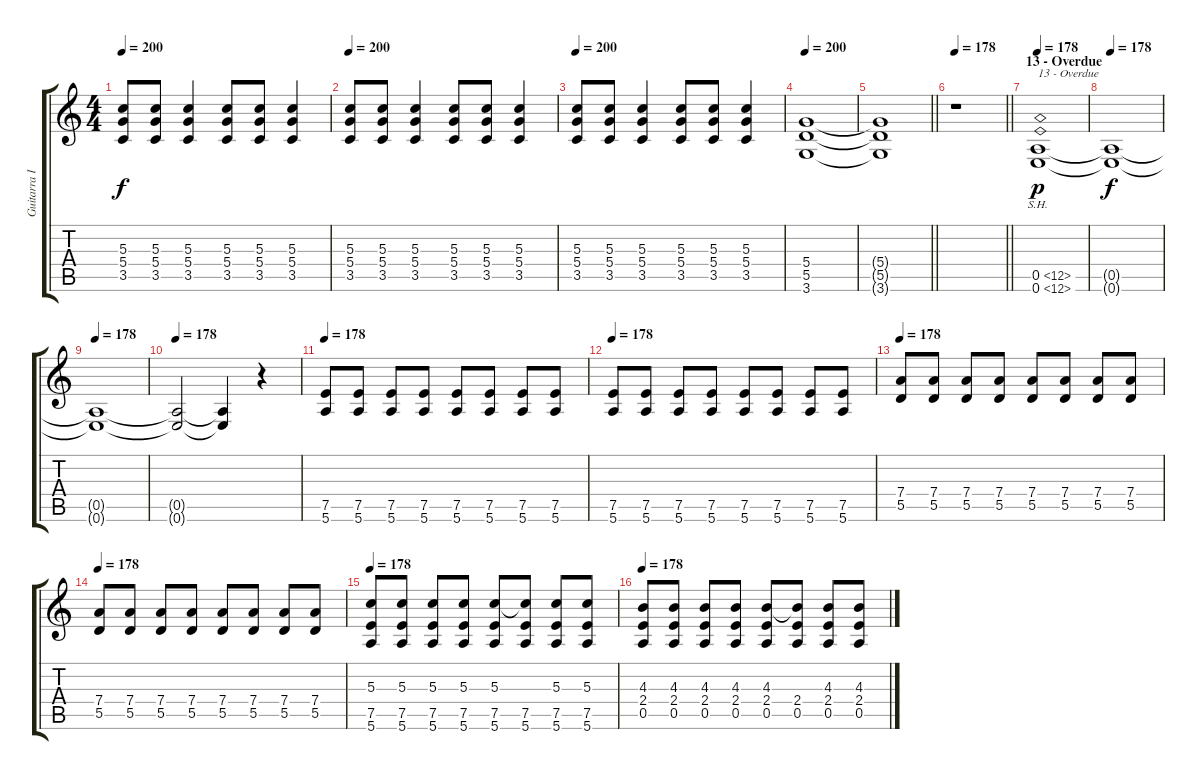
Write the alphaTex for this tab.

\track ("Guitarra I" "Guitarra I") {instrument overdrivenguitar}
\staff {score tabs}
\tuning (E4 B3 G3 D3 A2 E2) {hide}
\ts (4 4)
\tempo 200
\clef g2
\ks c
(5.3 5.4 3.5).8{dy f} (5.3 5.4 3.5).8 (5.3 5.4 3.5).4 (5.3 5.4 3.5).8 (5.3 5.4 3.5).8 (5.3 5.4 3.5).4 |
\tempo 200
(5.3 5.4 3.5).8 (5.3 5.4 3.5).8 (5.3 5.4 3.5).4 (5.3 5.4 3.5).8 (5.3 5.4 3.5).8 (5.3 5.4 3.5).4 |
\tempo 200
(5.3 5.4 3.5).8 (5.3 5.4 3.5).8 (5.3 5.4 3.5).4 (5.3 5.4 3.5).8 (5.3 5.4 3.5).8 (5.3 5.4 3.5).4 |
\tempo 200
(5.4 5.5 3.6).1 |
\barLineRight lightlight
(5.4{t} 5.5{t} 3.6{t}).1 |
\tempo 178
\barLineRight lightlight
r.1 |
\section ("" "13 - Overdue")
\tempo 178
(0.5{sh 12} 0.6{sh 12}).1{txt "13 - Overdue" dy p} |
\tempo 178
(0.5{t} 0.6{t}).1{dy f} |
\tempo 178
(0.5{t} 0.6{t}).1 |
\tempo 178
(0.5{t} 0.6{t}).2 (0.5{t} 0.6{t}).4 r.4 |
\tempo 178
(7.5 5.6).8 (7.5 5.6).8 (7.5 5.6).8 (7.5 5.6).8 (7.5 5.6).8 (7.5 5.6).8 (7.5 5.6).8 (7.5 5.6).8 |
\tempo 178
(7.5 5.6).8 (7.5 5.6).8 (7.5 5.6).8 (7.5 5.6).8 (7.5 5.6).8 (7.5 5.6).8 (7.5 5.6).8 (7.5 5.6).8 |
\tempo 178
(7.4 5.5).8 (7.4 5.5).8 (7.4 5.5).8 (7.4 5.5).8 (7.4 5.5).8 (7.4 5.5).8 (7.4 5.5).8 (7.4 5.5).8 |
\tempo 178
(7.4 5.5).8 (7.4 5.5).8 (7.4 5.5).8 (7.4 5.5).8 (7.4 5.5).8 (7.4 5.5).8 (7.4 5.5).8 (7.4 5.5).8 |
\tempo 178
(5.3 7.5 5.6).8 (5.3 7.5 5.6).8 (5.3 7.5 5.6).8 (5.3 7.5 5.6).8 (5.3 7.5 5.6).8 (5.3{t} 7.5 5.6).8 (5.3 7.5 5.6).8 (5.3 7.5 5.6).8 |
\tempo 178
(4.3 2.4 0.5).8 (4.3 2.4 0.5).8 (4.3 2.4 0.5).8 (4.3 2.4 0.5).8 (4.3 2.4 0.5).8 (4.3{t} 2.4 0.5).8 (4.3 2.4 0.5).8 (4.3 2.4 0.5).8
